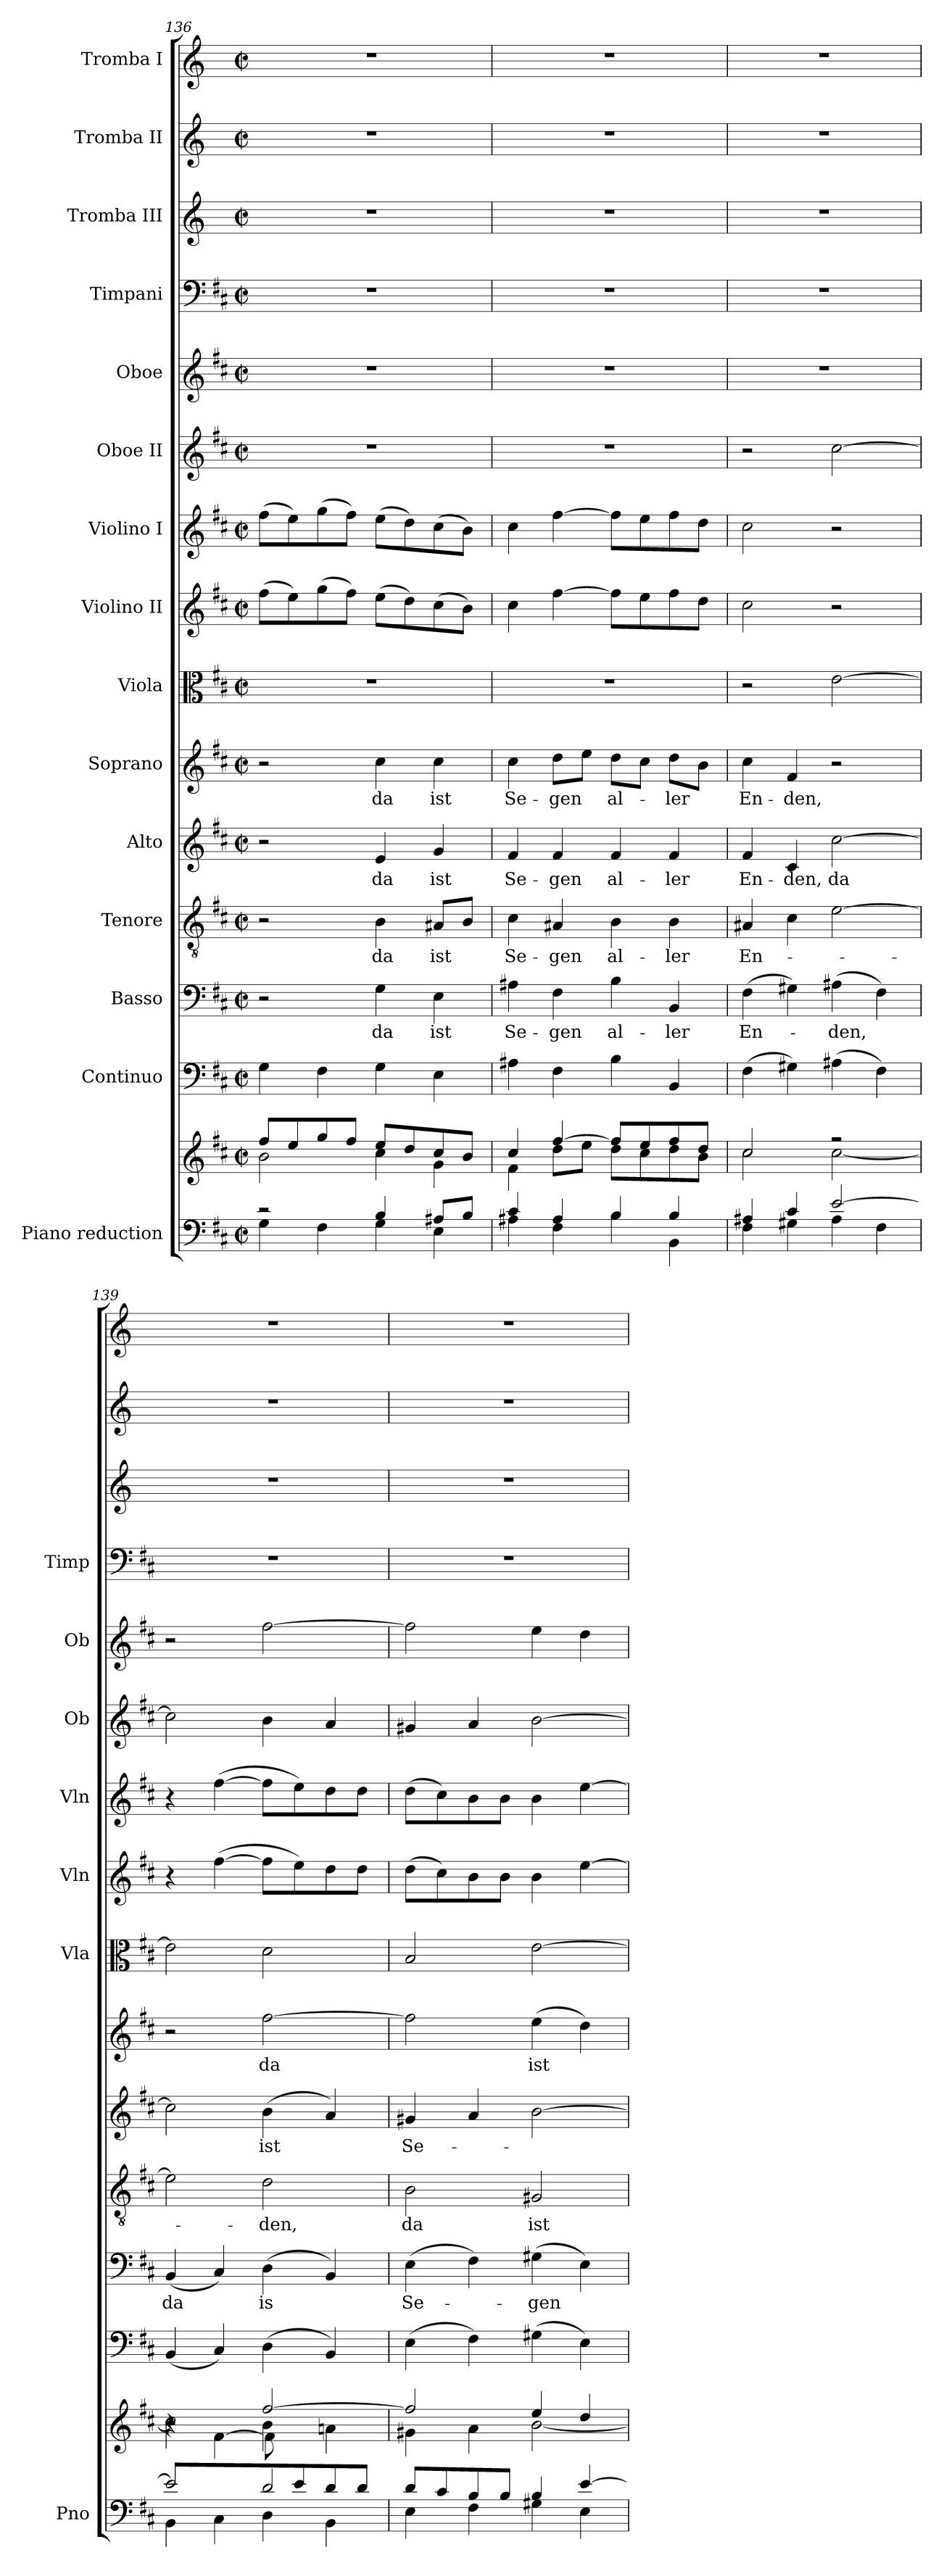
**kern	**kern	**kern	**kern	**text	**kern	**text	**kern	**text	**kern	**text	**kern	**kern	**kern	**kern	**kern	**kern	**kern	**kern	**kern
*part15	*part15	*part14	*part13	*part13	*part12	*part12	*part11	*part11	*part10	*part10	*part9	*part8	*part7	*part6	*part5	*part4	*part3	*part2	*part1
*staff16	*staff15	*staff14	*staff13	*staff13	*staff12	*staff12	*staff11	*staff11	*staff10	*staff10	*staff9	*staff8	*staff7	*staff6	*staff5	*staff4	*staff3	*staff2	*staff1
*I"Piano reduction	*	*I"Continuo	*I"Basso	*	*I"Tenore	*	*I"Alto	*	*I"Soprano	*	*I"Viola	*I"Violino II	*I"Violino I	*I"Oboe II	*I"Oboe	*I"Timpani	*I"Tromba III	*I"Tromba II	*I"Tromba I
*I'Pno	*	*	*	*	*	*	*	*	*	*	*I'Vla	*I'Vln	*I'Vln	*I'Ob	*I'Ob	*I'Timp	*	*	*
*clefF4	*clefG2	*clefF4	*clefF4	*	*clefGv2	*	*clefG2	*	*clefG2	*	*clefC3	*clefG2	*clefG2	*clefG2	*clefG2	*clefF4	*clefG2	*clefG2	*clefG2
*	*	*	*	*	*	*	*	*	*	*	*	*	*	*	*	*	*ITrd-1c-2	*ITrd-1c-2	*ITrd-1c-2
*k[f#c#]	*k[f#c#]	*k[f#c#]	*k[f#c#]	*	*k[f#c#]	*	*k[f#c#]	*	*k[f#c#]	*	*k[f#c#]	*k[f#c#]	*k[f#c#]	*k[f#c#]	*k[f#c#]	*k[f#c#]	*k[f#c#]	*k[f#c#]	*k[f#c#]
*M2/2	*M2/2	*M2/2	*M2/2	*	*M2/2	*	*M2/2	*	*M2/2	*	*M2/2	*M2/2	*M2/2	*M2/2	*M2/2	*M2/2	*M2/2	*M2/2	*M2/2
*met(c|)	*met(c|)	*met(c|)	*met(c|)	*	*met(c|)	*	*met(c|)	*	*met(c|)	*	*met(c|)	*met(c|)	*met(c|)	*met(c|)	*met(c|)	*met(c|)	*met(c|)	*met(c|)	*met(c|)
=136	=136	=136	=136	=136	=136	=136	=136	=136	=136	=136	=136	=136	=136	=136	=136	=136	=136	=136	=136
*^	*^	*	*	*	*	*	*	*	*	*	*	*	*	*	*	*	*	*	*
2r	4G\	8ff#/L	2b\	4G\	2r	.	2r	.	2r	.	2r	.	1r	(8ff#\L	(8ff#\L	1r	1r	1r	1r	1r	1r
.	.	8ee/	.	.	.	.	.	.	.	.	.	.	.	8ee\)	8ee\)	.	.	.	.	.	.
.	4F#\	8gg/	.	4F#\	.	.	.	.	.	.	.	.	.	(8gg\	(8gg\	.	.	.	.	.	.
.	.	8ff#/J	.	.	.	.	.	.	.	.	.	.	.	8ff#\J)	8ff#\J)	.	.	.	.	.	.
!	!	!	!	!	!	!LO:LY:b	!	!LO:LY:b	!	!LO:LY:b	!	!LO:LY:b	!	!	!	!	!	!	!	!	!
4B/	4G\	8ee/L	4cc#\	4G\	4G\	da	4B\	da	4e/	da	4cc#\	da	.	(8ee\L	(8ee\L	.	.	.	.	.	.
.	.	8dd/	.	.	.	.	.	.	.	.	.	.	.	8dd\)	8dd\)	.	.	.	.	.	.
!	!	!	!	!	!	!LO:LY:b	!	!LO:LY:b	!	!LO:LY:b	!	!LO:LY:b	!	!	!	!	!	!	!	!	!
8A#X/L	4E\	8cc#/	4g\	4E\	4E\	ist	8A#X/L	ist	4g/	ist	4cc#\	ist	.	(8cc#\	(8cc#\	.	.	.	.	.	.
8B/J	.	8b/J	.	.	.	.	8B/J	.	.	.	.	.	.	8b\J)	8b\J)	.	.	.	.	.	.
=137	=137	=137	=137	=137	=137	=137	=137	=137	=137	=137	=137	=137	=137	=137	=137	=137	=137	=137	=137	=137	=137
!	!	!	!	!	!	!LO:LY:b	!	!LO:LY:b	!	!LO:LY:b	!	!LO:LY:b	!	!	!	!	!	!	!	!	!
4c#/	4A#X\	4cc#/	4f#\	4A#X\	4A#X\	Se-	4c#\	Se-	4f#/	Se-	4cc#\	Se-	1r	4cc#\	4cc#\	1r	1r	1r	1r	1r	1r
!	!	!	!	!	!	!LO:LY:b	!	!LO:LY:b	!	!LO:LY:b	!	!LO:LY:b	!	!	!	!	!	!	!	!	!
4A#/	4F#\	[4ff#/	8dd\L	4F#\	4F#\	-gen	4A#X/	-gen	4f#/	-gen	8dd\L	-gen	.	[4ff#\	[4ff#\	.	.	.	.	.	.
.	.	.	8ee\J	.	.	.	.	.	.	.	8ee\J	.	.	.	.	.	.	.	.	.	.
!	!	!	!	!	!	!LO:LY:b	!	!LO:LY:b	!	!LO:LY:b	!	!LO:LY:b	!	!	!	!	!	!	!	!	!
4B/	4B\	8ff#/L]	8dd\L	4B\	4B\	al-	4B\	al-	4f#/	al-	8dd\L	al-	.	8ff#\L]	8ff#\L]	.	.	.	.	.	.
.	.	8ee/	8cc#\	.	.	.	.	.	.	.	8cc#\J	.	.	8ee\	8ee\	.	.	.	.	.	.
!	!	!	!	!	!	!LO:LY:b	!	!LO:LY:b	!	!LO:LY:b	!	!LO:LY:b	!	!	!	!	!	!	!	!	!
4B/	4BB\	8ff#/	8dd\	4BB/	4BB/	-ler	4B\	-ler	4f#/	-ler	8dd\L	-ler	.	8ff#\	8ff#\	.	.	.	.	.	.
.	.	8dd/J	8b\J	.	.	.	.	.	.	.	8b\J	.	.	8dd\J	8dd\J	.	.	.	.	.	.
=138	=138	=138	=138	=138	=138	=138	=138	=138	=138	=138	=138	=138	=138	=138	=138	=138	=138	=138	=138	=138	=138
!	!	!	!	!	!	!LO:LY:b	!	!LO:LY:b	!	!LO:LY:b	!	!LO:LY:b	!	!	!	!	!	!	!	!	!
4A#X/	4F#\	2cc#/	2cc#\	(4F#\	(4F#\	En-	4A#X/	En-	4f#/	En-	4cc#\	En-	2r	2cc#\	2cc#\	2r	1r	1r	1r	1r	1r
!	!	!	!	!	!	!	!	!	!	!LO:LY:b	!	!LO:LY:b	!	!	!	!	!	!	!	!	!
4c#/	4G#X\	.	.	4G#X\)	4G#X\)	.	4c#\	.	4c#/	-den,	4f#/	-den,	.	.	.	.	.	.	.	.	.
!	!	!	!	!	!	!LO:LY:b	!	!	!	!LO:LY:b	!	!	!	!	!	!	!	!	!	!	!
[2e/	4A#\	2r	[2cc#\	(4A#X\	(4A#X\	-den,	[2e\	.	[2cc#\	da	2r	.	[2e\	2r	2r	[2cc#\	.	.	.	.	.
.	4F#\	.	.	4F#\)	4F#\)	.	.	.	.	.	.	.	.	.	.	.	.	.	.	.	.
!!LO:PB:g=z
=139	=139	=139	=139	=139	=139	=139	=139	=139	=139	=139	=139	=139	=139	=139	=139	=139	=139	=139	=139	=139	=139
*	*^	*^	*^	*	*	*	*	*	*	*	*	*	*	*	*	*	*	*	*	*	*
!	!	!	!	!	!	!	!	!	!LO:LY:b	!	!	!	!	!	!	!	!	!	!	!	!	!	!	!
2ryy	2e/]	4BB\	2r	2cc#\]	4r	2ryy	(4BB/	(4BB/	da	2e\]	.	2cc#\]	.	2r	.	2e\]	4r	4r	2cc#\]	2r	1r	1r	1r	1r
.	.	4C#\	.	.	[4f#\	.	4C#/)	4C#/)	.	.	.	.	.	.	.	.	([4ff#\	([4ff#\	.	.	.	.	.	.
!	!	!	!	!	!	!	!	!	!LO:LY:b	!	!LO:LY:b	!	!LO:LY:b	!	!LO:LY:b	!	!	!	!	!	!	!	!	!
2d/	8ryy	4D\	[2ff#/	4b\	2ryy	8f#\L]	(4D\	(4D\	is	2d\	-den,	(4b\	ist	[2ff#\	da	2d\	8ff#\L]	8ff#\L]	4b\	[2ff#\	.	.	.	.
.	8e/	.	.	.	.	4.ryy	.	.	.	.	.	.	.	.	.	.	8ee\)	8ee\)	.	.	.	.	.	.
.	8d/	4BB\	.	4an\	.	.	4BB/)	4BB/)	.	.	.	4a/)	.	.	.	.	8dd\	8dd\	4a/	.	.	.	.	.
.	8d/J	.	.	.	.	.	.	.	.	.	.	.	.	.	.	.	8dd\J	8dd\J	.	.	.	.	.	.
*	*v	*v	*	*	*	*	*	*	*	*	*	*	*	*	*	*	*	*	*	*	*	*	*	*
*	*	*	*v	*v	*v	*	*	*	*	*	*	*	*	*	*	*	*	*	*	*	*	*	*
=140	=140	=140	=140	=140	=140	=140	=140	=140	=140	=140	=140	=140	=140	=140	=140	=140	=140	=140	=140	=140	=140
!	!	!	!	!	!	!LO:LY:b	!	!LO:LY:b	!	!LO:LY:b	!	!	!	!	!	!	!	!	!	!	!
8d/L	4E\	2ff#/]	4g#X\	(4E\	(4E\	Se-	2B\	da	4g#X/	Se-	2ff#\]	.	2B/	(8dd\L	(8dd\L	4g#X/	2ff#\]	1r	1r	1r	1r
8c#/	.	.	.	.	.	.	.	.	.	.	.	.	.	8cc#\)	8cc#\)	.	.	.	.	.	.
8B/	4F#\	.	4a\	4F#\)	4F#\)	.	.	.	4a/	.	.	.	.	8b\	8b\	4a/	.	.	.	.	.
8B/J	.	.	.	.	.	.	.	.	.	.	.	.	.	8b\J	8b\J	.	.	.	.	.	.
!	!	!	!	!	!	!LO:LY:b	!	!LO:LY:b	!	!	!	!LO:LY:b	!	!	!	!	!	!	!	!	!
4B/	4G#X\	4ee/	[2b\	(4G#X\	(4G#X\	-gen	2G#X/	ist	[2b\	.	(4ee\	ist	[2e\	4b\	4b\	[2b\	4ee\	.	.	.	.
[4e/	4E\	4dd/	.	4E\)	4E\)	.	.	.	.	.	4dd\)	.	.	[4ee\	[4ee\	.	4dd\	.	.	.	.
*v	*v	*	*	*	*	*	*	*	*	*	*	*	*	*	*	*	*	*	*	*	*
*	*v	*v	*	*	*	*	*	*	*	*	*	*	*	*	*	*	*	*	*	*
=	=	=	=	=	=	=	=	=	=	=	=	=	=	=	=	=	=	=	=
*-	*-	*-	*-	*-	*-	*-	*-	*-	*-	*-	*-	*-	*-	*-	*-	*-	*-	*-	*-
